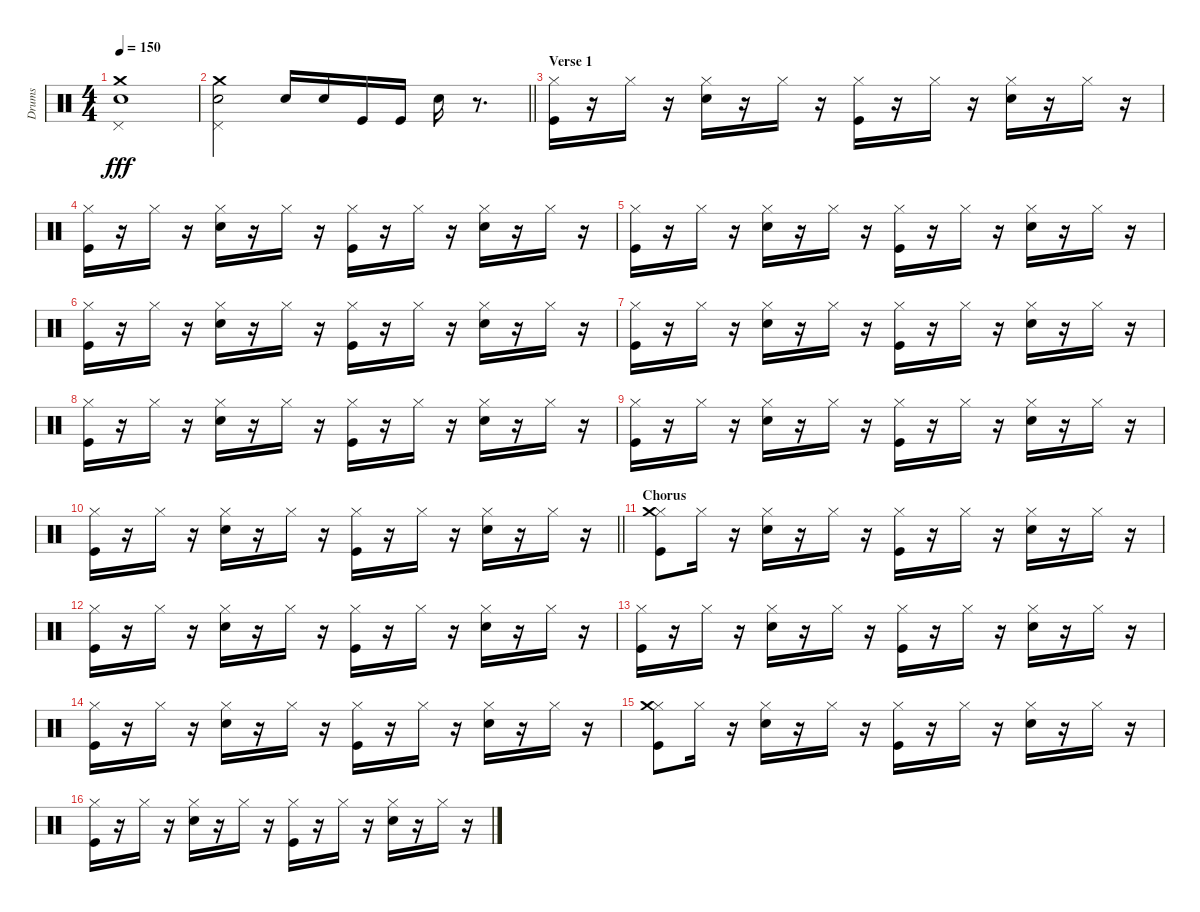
\track ("Drums" "Drums") {instrument percussion}
\staff {score}
\articulation defaults
\ts (4 4)
\tempo 150
\clef neutral
\ks c
("Snare (hit) 2" "Pedal Hi-Hat (hit)" "Crash medium (hit)").1{dy fff} |
\barLineRight lightlight
("Pedal Hi-Hat (hit)" "Snare (hit) 2" "Crash medium (hit)").2 "Snare (hit) 2".16 "Snare (hit) 2".16 "Kick (hit)".16 "Kick (hit)".16 "Snare (hit) 2".16 r.8{d} |
\section ("" "Verse 1")
("Kick (hit)" "Hi-Hat (closed)").16 r.16 "Hi-Hat (closed)".16 r.16 ("Snare (hit) 2" "Hi-Hat (closed)").16 r.16 "Hi-Hat (closed)".16 r.16 ("Kick (hit)" "Hi-Hat (closed)").16 r.16 "Hi-Hat (closed)".16 r.16 ("Snare (hit) 2" "Hi-Hat (closed)").16 r.16 "Hi-Hat (closed)".16 r.16 |
("Hi-Hat (closed)" "Kick (hit)").16 r.16 "Hi-Hat (closed)".16 r.16 ("Hi-Hat (closed)" "Snare (hit) 2").16 r.16 "Hi-Hat (closed)".16 r.16 ("Hi-Hat (closed)" "Kick (hit)").16 r.16 "Hi-Hat (closed)".16 r.16 ("Hi-Hat (closed)" "Snare (hit) 2").16 r.16 "Hi-Hat (closed)".16 r.16 |
("Kick (hit)" "Hi-Hat (closed)").16 r.16 "Hi-Hat (closed)".16 r.16 ("Snare (hit) 2" "Hi-Hat (closed)").16 r.16 "Hi-Hat (closed)".16 r.16 ("Kick (hit)" "Hi-Hat (closed)").16 r.16 "Hi-Hat (closed)".16 r.16 ("Snare (hit) 2" "Hi-Hat (closed)").16 r.16 "Hi-Hat (closed)".16 r.16 |
("Hi-Hat (closed)" "Kick (hit)").16 r.16 "Hi-Hat (closed)".16 r.16 ("Hi-Hat (closed)" "Snare (hit) 2").16 r.16 "Hi-Hat (closed)".16 r.16 ("Hi-Hat (closed)" "Kick (hit)").16 r.16 "Hi-Hat (closed)".16 r.16 ("Hi-Hat (closed)" "Snare (hit) 2").16 r.16 "Hi-Hat (closed)".16 r.16 |
("Kick (hit)" "Hi-Hat (closed)").16 r.16 "Hi-Hat (closed)".16 r.16 ("Snare (hit) 2" "Hi-Hat (closed)").16 r.16 "Hi-Hat (closed)".16 r.16 ("Kick (hit)" "Hi-Hat (closed)").16 r.16 "Hi-Hat (closed)".16 r.16 ("Snare (hit) 2" "Hi-Hat (closed)").16 r.16 "Hi-Hat (closed)".16 r.16 |
("Hi-Hat (closed)" "Kick (hit)").16 r.16 "Hi-Hat (closed)".16 r.16 ("Hi-Hat (closed)" "Snare (hit) 2").16 r.16 "Hi-Hat (closed)".16 r.16 ("Hi-Hat (closed)" "Kick (hit)").16 r.16 "Hi-Hat (closed)".16 r.16 ("Hi-Hat (closed)" "Snare (hit) 2").16 r.16 "Hi-Hat (closed)".16 r.16 |
("Kick (hit)" "Hi-Hat (closed)").16 r.16 "Hi-Hat (closed)".16 r.16 ("Snare (hit) 2" "Hi-Hat (closed)").16 r.16 "Hi-Hat (closed)".16 r.16 ("Kick (hit)" "Hi-Hat (closed)").16 r.16 "Hi-Hat (closed)".16 r.16 ("Snare (hit) 2" "Hi-Hat (closed)").16 r.16 "Hi-Hat (closed)".16 r.16 |
\barLineRight lightlight
("Hi-Hat (closed)" "Kick (hit)").16 r.16 "Hi-Hat (closed)".16 r.16 ("Hi-Hat (closed)" "Snare (hit) 2").16 r.16 "Hi-Hat (closed)".16 r.16 ("Hi-Hat (closed)" "Kick (hit)").16 r.16 "Hi-Hat (closed)".16 r.16 ("Hi-Hat (closed)" "Snare (hit) 2").16 r.16 "Hi-Hat (closed)".16 r.16 |
\section ("" "Chorus")
("Kick (hit)" "Hi-Hat (closed)" "Crash medium (hit)").8 "Hi-Hat (closed)".16 r.16 ("Snare (hit) 2" "Hi-Hat (closed)").16 r.16 "Hi-Hat (closed)".16 r.16 ("Kick (hit)" "Hi-Hat (closed)").16 r.16 "Hi-Hat (closed)".16 r.16 ("Snare (hit) 2" "Hi-Hat (closed)").16 r.16 "Hi-Hat (closed)".16 r.16 |
("Hi-Hat (closed)" "Kick (hit)").16 r.16 "Hi-Hat (closed)".16 r.16 ("Hi-Hat (closed)" "Snare (hit) 2").16 r.16 "Hi-Hat (closed)".16 r.16 ("Hi-Hat (closed)" "Kick (hit)").16 r.16 "Hi-Hat (closed)".16 r.16 ("Hi-Hat (closed)" "Snare (hit) 2").16 r.16 "Hi-Hat (closed)".16 r.16 |
("Kick (hit)" "Hi-Hat (closed)").16 r.16 "Hi-Hat (closed)".16 r.16 ("Snare (hit) 2" "Hi-Hat (closed)").16 r.16 "Hi-Hat (closed)".16 r.16 ("Kick (hit)" "Hi-Hat (closed)").16 r.16 "Hi-Hat (closed)".16 r.16 ("Snare (hit) 2" "Hi-Hat (closed)").16 r.16 "Hi-Hat (closed)".16 r.16 |
("Hi-Hat (closed)" "Kick (hit)").16 r.16 "Hi-Hat (closed)".16 r.16 ("Hi-Hat (closed)" "Snare (hit) 2").16 r.16 "Hi-Hat (closed)".16 r.16 ("Hi-Hat (closed)" "Kick (hit)").16 r.16 "Hi-Hat (closed)".16 r.16 ("Hi-Hat (closed)" "Snare (hit) 2").16 r.16 "Hi-Hat (closed)".16 r.16 |
("Kick (hit)" "Hi-Hat (closed)" "Crash medium (hit)").8 "Hi-Hat (closed)".16 r.16 ("Snare (hit) 2" "Hi-Hat (closed)").16 r.16 "Hi-Hat (closed)".16 r.16 ("Kick (hit)" "Hi-Hat (closed)").16 r.16 "Hi-Hat (closed)".16 r.16 ("Snare (hit) 2" "Hi-Hat (closed)").16 r.16 "Hi-Hat (closed)".16 r.16 |
("Hi-Hat (closed)" "Kick (hit)").16 r.16 "Hi-Hat (closed)".16 r.16 ("Hi-Hat (closed)" "Snare (hit) 2").16 r.16 "Hi-Hat (closed)".16 r.16 ("Hi-Hat (closed)" "Kick (hit)").16 r.16 "Hi-Hat (closed)".16 r.16 ("Hi-Hat (closed)" "Snare (hit) 2").16 r.16 "Hi-Hat (closed)".16 r.16
